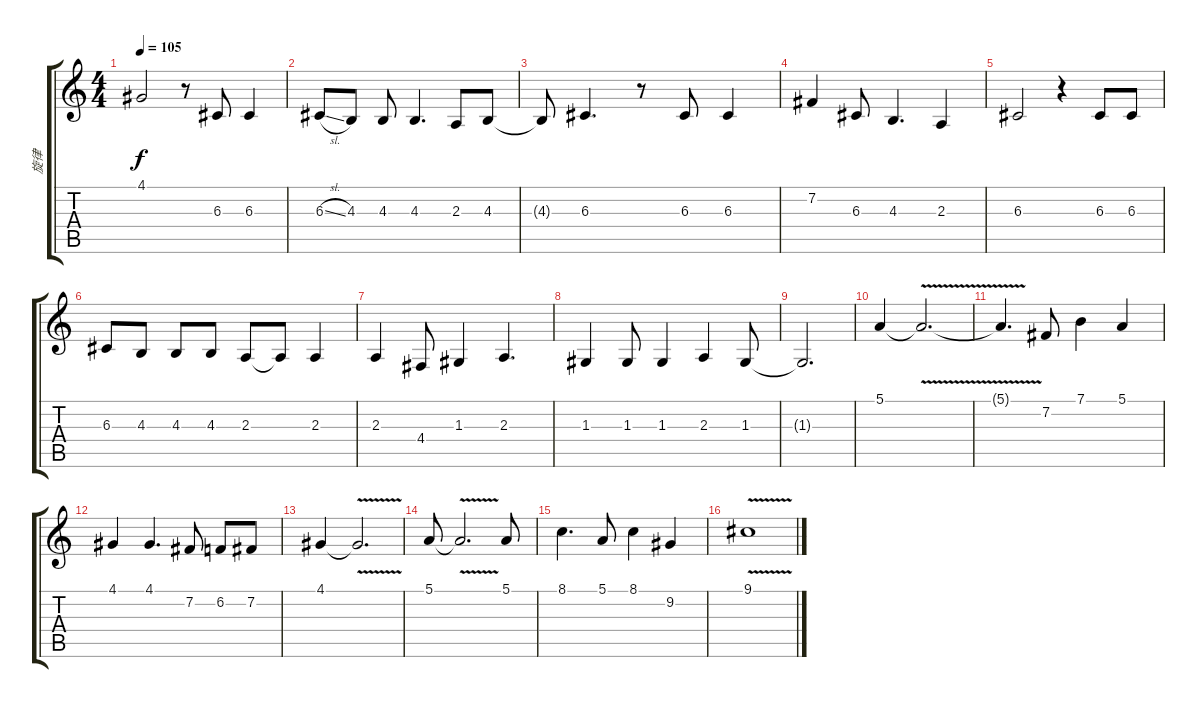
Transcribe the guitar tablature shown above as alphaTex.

\track ("旋律" "旋律") {instrument reedorgan}
\staff {score tabs}
\tuning (E4 B3 G3 D3 A2 E2) {hide}
\ts (4 4)
\tempo 105
\clef g2
\ks c
4.1{t}.2{dy f} r.8 6.3.8{volume 11} 6.3.4 |
6.3{sl}.8 4.3.8 4.3.8 4.3.4{d} 2.3.8 4.3.8 |
4.3{t}.8 6.3.4{d} r.8 6.3.8 6.3.4 |
7.2.4 6.3.8 4.3.4{d} 2.3.4 |
6.3.2 r.4 6.3.8 6.3.8 |
6.3.8 4.3.8 4.3.8 4.3.8 2.3.8 2.3{t}.8 2.3.4 |
2.3.4 4.4.8 1.3.4 2.3.4{d} |
1.3.4 1.3.8 1.3.4 2.3.4 1.3.8 |
1.3{t}.2{d} |
5.1.4 5.1{v t}.2{d} |
5.1{t}.4{d} 7.2.8 7.1.4 5.1.4 |
4.1.4 4.1.4{d} 7.2.8 6.2.8 7.2.8 |
4.1.4 4.1{v t}.2{d} |
5.1.8 5.1{v t}.2{d} 5.1.8 |
8.1.4{d} 5.1.8 8.1.4 9.2.4 |
9.1{v}.1{volume 14}
